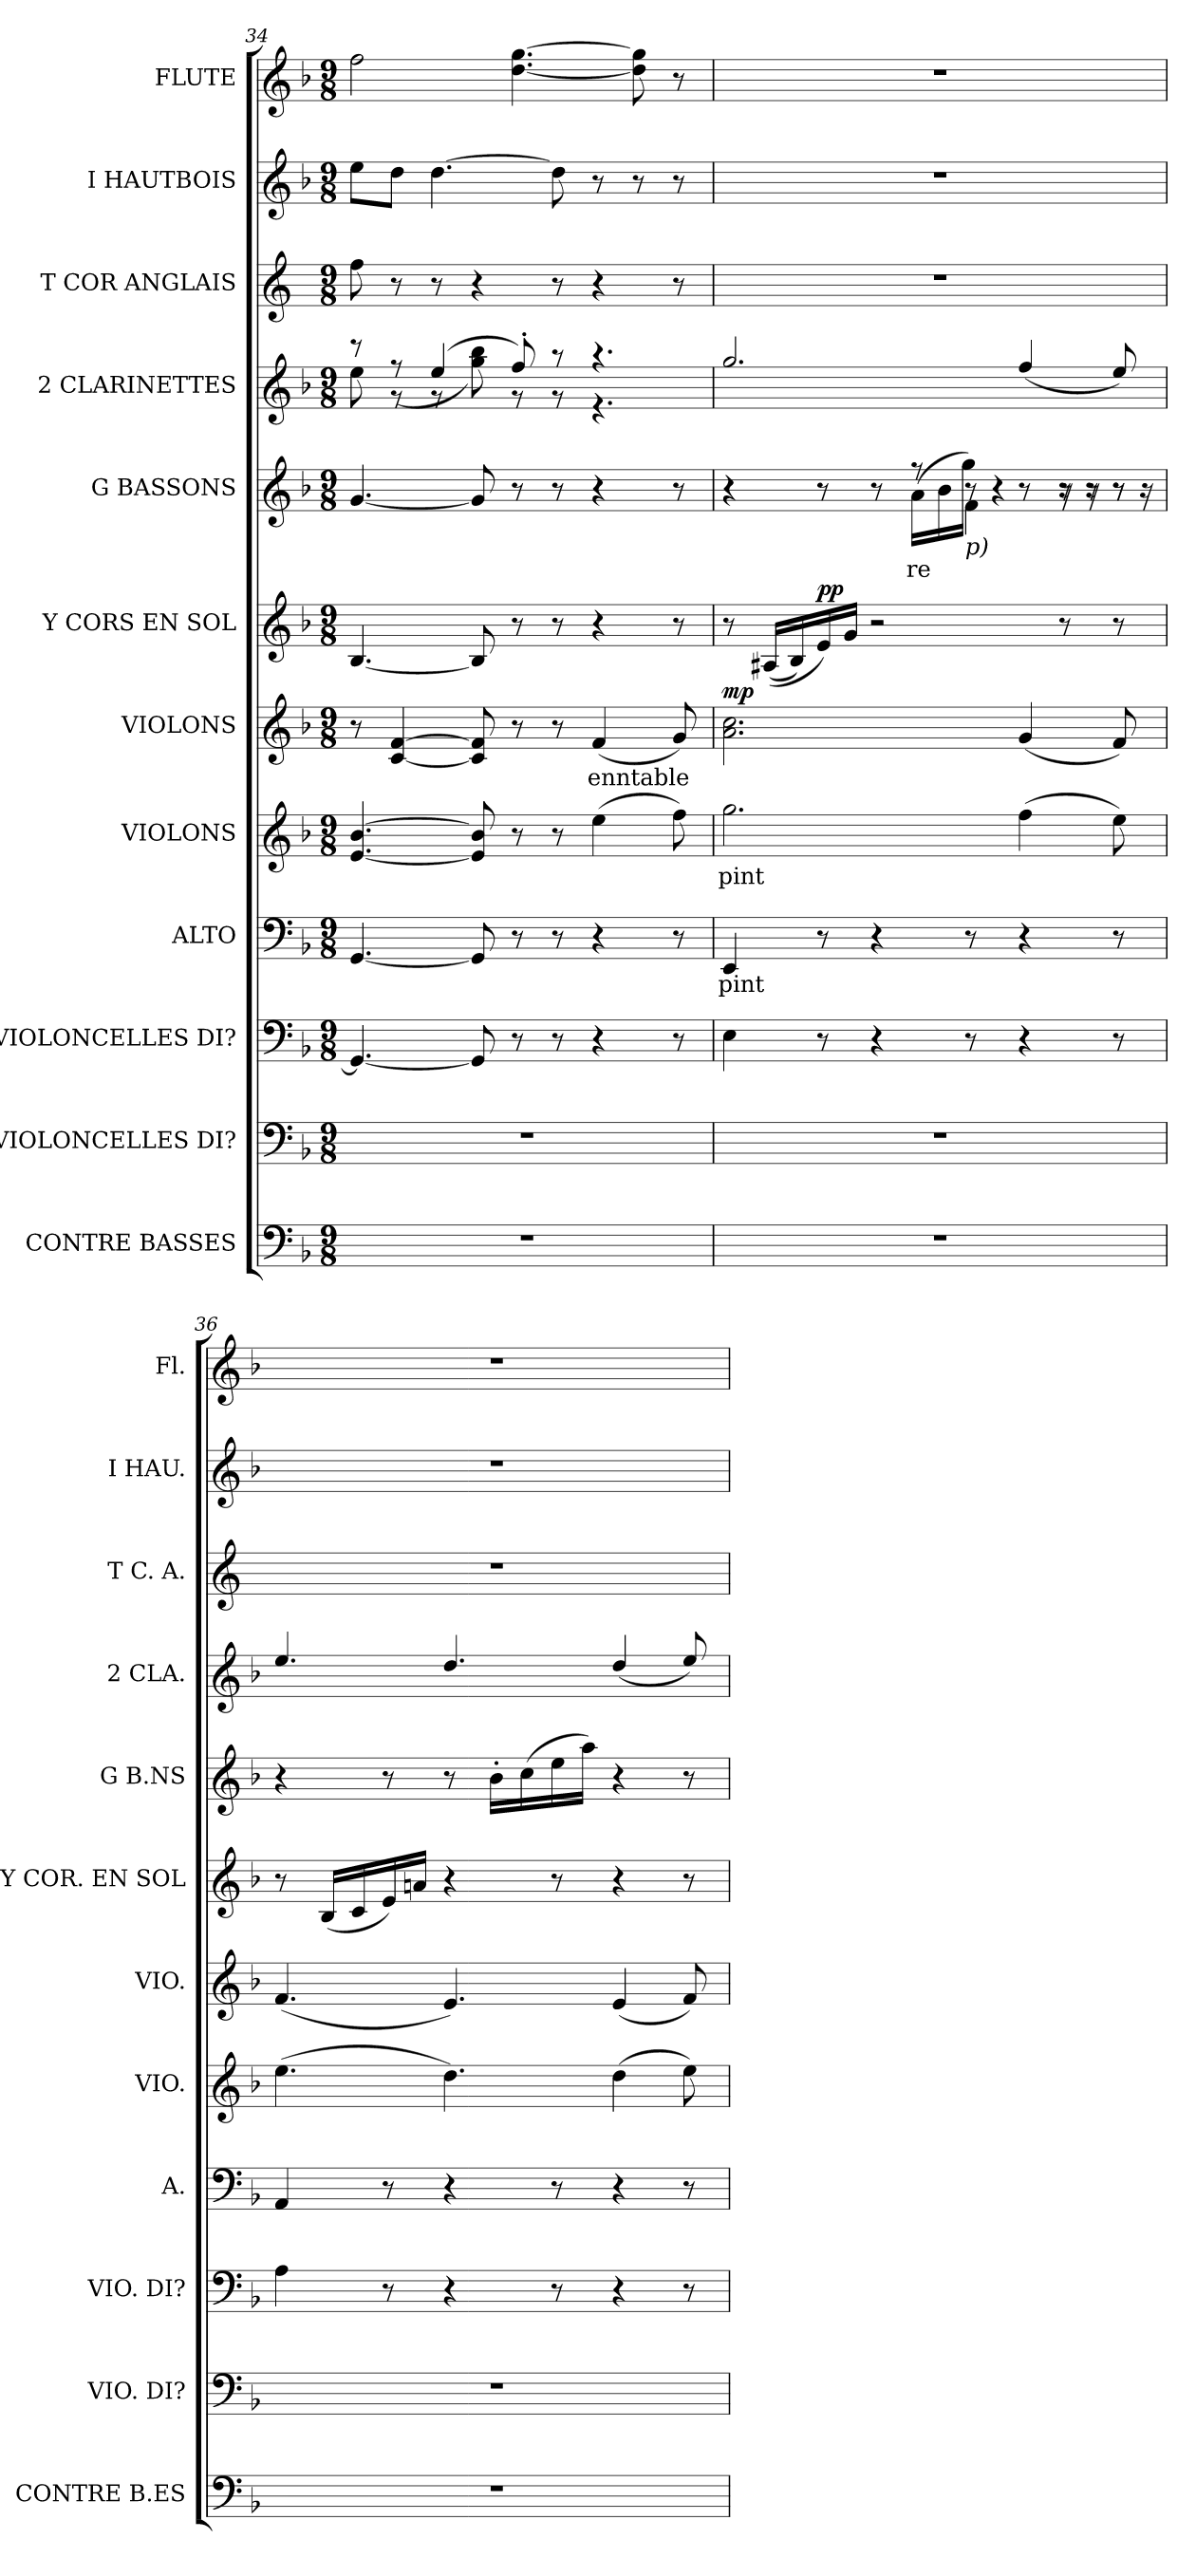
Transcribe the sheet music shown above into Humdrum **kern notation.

**kern	**kern	**kern	**kern	**text	**kern	**text	**kern	**text	**dynam	**kern	**text	**dynam	**kern	**text	**kern	**kern	**kern	**kern
*part12	*part11	*part10	*part9	*part9	*part8	*part8	*part7	*part7	*part7	*part6	*part6	*part6	*part5	*part5	*part4	*part3	*part2	*part1
*staff12	*staff11	*staff10	*staff9	*staff9	*staff8	*staff8	*staff7	*staff7	*staff7	*staff6	*staff6	*staff6	*staff5	*staff5	*staff4	*staff3	*staff2	*staff1
*I"CONTRE BASSES	*I"VIOLONCELLES DI?	*I"VIOLONCELLES DI?	*I"ALTO	*	*I"VIOLONS	*	*I"VIOLONS	*	*	*I"Y CORS EN SOL	*	*	*I"G BASSONS	*	*I"2 CLARINETTES	*I"T COR ANGLAIS	*I"I HAUTBOIS	*I"FLUTE
*I'CONTRE B.ES	*I'VIO. DI?	*I'VIO. DI?	*I'A.	*	*I'VIO.	*	*I'VIO.	*	*	*I'Y COR. EN SOL	*	*	*I'G B.NS	*	*I'2 CLA.	*I'T C. A.	*I'I HAU.	*I'Fl.
!!LO:PB:g=z
*clefF4	*clefF4	*clefF4	*clefF4	*	*clefG2	*	*clefG2	*	*	*clefG2	*	*	*clefG2	*	*clefG2	*clefG2	*clefG2	*clefG2
*	*	*	*	*	*	*	*	*	*	*	*	*	*	*	*	*ITrd4c7	*	*
*k[b-]	*k[b-]	*k[b-]	*k[b-]	*	*k[b-]	*	*k[b-]	*	*	*k[b-]	*	*	*k[b-]	*	*k[b-]	*k[b-]	*k[b-]	*k[b-]
*F:	*F:	*F:	*F:	*	*F:	*	*F:	*	*	*F:	*	*	*F:	*	*F:	*F:	*F:	*F:
*M9/8	*M9/8	*M9/8	*M9/8	*	*M9/8	*	*M9/8	*	*	*M9/8	*	*	*M9/8	*	*M9/8	*M9/8	*M9/8	*M9/8
=34	=34	=34	=34	=34	=34	=34	=34	=34	=34	=34	=34	=34	=34	=34	=34	=34	=34	=34
!LO:N:vis=1	!LO:N:vis=1	!	!	!	!	!	!	!	!	!	!	!	!	!	!	!	!	!
*	*	*	*	*	*	*	*	*	*	*	*	*	*	*	*^	*	*	*
8%9r	8%9r	4.GGi/_<	[<4.GGi/	.	[<4.ei/ [>4.b-i	.	8r	.	.	[<4.B-i/	.	.	[<4.gi/	.	8r	8eei\	8b-i\	8eei\L	2ffi\
.	.	.	.	.	.	.	[<4ci/ [>4fi	.	.	.	.	.	.	.	8r	(8r	8r	8ddi\J	.
.	.	.	.	.	.	.	.	.	.	.	.	.	.	.	(4eei/	8r	8r	[>4.ddi\	.
.	.	8GGi/]	8GGi/]	.	8ei/] 8b-i]	.	8ci/] 8fi]	.	.	8B-i/]	.	.	8gi/]	.	.	8ggi\ 8bb-i)	4r	.	.
.	.	8r	8r	.	8r	.	8r	.	.	8r	.	.	8r	.	8ff'i/)	8r	.	.	[<4.ddi\ [>4.ggi
.	.	8r	8r	.	8r	.	8r	.	.	8r	.	.	8r	.	8r	8r	8r	8ddi\]	.
!	!	!	!	!	!	!	!	!LO:LY:b:color=#000000	!	!	!	!	!	!	!	!	!	!	!
!	!	!	!	!	!	!	!	!	!	!	!LO:LY:b:color=#000000	!	!	!	!	!	!	!	!
.	.	4r	4r	.	(4eei\	.	(4fi/	enntable	.	4r	untabile	.	4r	.	4.r	4.r	4r	8r	.
.	.	.	.	.	.	.	.	.	.	.	.	.	.	.	.	.	.	8r	8ddi\] 8ggi]
.	.	8r	8r	.	8ffi\)	.	8gi/)	.	.	8r	.	.	8r	.	.	.	8r	8r	8r
*	*	*	*	*	*	*	*	*	*	*	*	*	*	*	*v	*v	*	*	*
=35	=35	=35	=35	=35	=35	=35	=35	=35	=35	=35	=35	=35	=35	=35	=35	=35	=35	=35
!LO:N:vis=1	!LO:N:vis=1	!	!	!	!	!	!	!	!	!	!	!	!	!	!	!	!	!
!	!	!	!	!LO:LY:b:color=#000000	!	!	!	!	!	!	!	!	!	!	!	!	!	!
!	!	!	!	!	!	!LO:LY:b:color=#000000	!	!	!	!	!	!	!	!	!	!LO:N:vis=1	!LO:N:vis=1	!LO:N:vis=1
*	*	*	*	*	*	*	*	*	*	*	*	*	*^	*	*	*	*	*
*	*	*	*	*	*	*	*	*	*	*	*	*	*	*^	*	*	*	*	*
8%9r	8%9r	4Ei\	4EEi/	pint	2.ggi\	pint	2.ai\ 2.cci	.	mp	8r	.	.	4r	4.ryy	4.ryy	.	2.ggi/	8%9r	8%9r	8%9r
.	.	.	.	.	.	.	.	.	.	((16A#Xi/LL	.	.	.	.	.	.	.	.	.	.
.	.	.	.	.	.	.	.	.	.	16B-i/)	.	.	.	.	.	.	.	.	.	.
.	.	8r	8r	.	.	.	.	.	.	16ei/)	.	pp	8r	.	.	.	.	.	.	.
.	.	.	.	.	.	.	.	.	.	16gi/JJ	.	.	.	.	.	.	.	.	.	.
.	.	4r	4r	.	.	.	.	.	.	2r	.	.	8r	8ryy	8ryy	.	.	.	.	.
!	!	!	!	!	!	!	!	!	!	!	!	!	!	!	!	!LO:LY:b:color=#000000	!	!	!	!
.	.	.	.	.	.	.	.	.	.	.	.	.	8r	8ryy	(16ai\LL	re	.	.	.	.
.	.	.	.	.	.	.	.	.	.	.	.	.	.	.	16b-i\	.	.	.	.	.
!	!	!	!	!	!	!	!	!	!	!	!	!	!LO:TX:b:i:t=p)	!	!	!	!	!	!	!
.	.	8r	8r	.	.	.	.	.	.	.	.	.	8r	4fi\	16ggi\JJ)	.	.	.	.	.
.	.	.	.	.	.	.	.	.	.	.	.	.	.	.	4r	.	.	.	.	.
.	.	4r	4r	.	(4ffi\	.	(4gi/	.	.	.	.	.	8r	.	.	.	(4ffi/	.	.	.
.	.	.	.	.	.	.	.	.	.	8r	.	.	16r	8r	.	.	.	.	.	.
.	.	.	.	.	.	.	.	.	.	.	.	.	8r	.	16r	.	.	.	.	.
.	.	8r	8r	.	8eei\)	.	8fi/)	.	.	8r	.	.	.	8r	8r	.	8eei/)	.	.	.
.	.	.	.	.	.	.	.	.	.	.	.	.	16r	.	.	.	.	.	.	.
*	*	*	*	*	*	*	*	*	*	*	*	*	*v	*v	*v	*	*	*	*	*
=36	=36	=36	=36	=36	=36	=36	=36	=36	=36	=36	=36	=36	=36	=36	=36	=36	=36	=36
!LO:N:vis=1	!LO:N:vis=1	!	!	!	!	!	!	!	!	!	!	!	!	!	!	!LO:N:vis=1	!LO:N:vis=1	!LO:N:vis=1
8%9r	8%9r	4Ai\	4AAi/	.	(4.eei\	.	(4.fi/	.	.	8r	.	.	4r	.	4.eei/	8%9r	8%9r	8%9r
.	.	.	.	.	.	.	.	.	.	(16B-i/LL	.	.	.	.	.	.	.	.
.	.	.	.	.	.	.	.	.	.	16ci/	.	.	.	.	.	.	.	.
.	.	8r	8r	.	.	.	.	.	.	16ei/)	.	.	8r	.	.	.	.	.
.	.	.	.	.	.	.	.	.	.	16ani/JJ	.	.	.	.	.	.	.	.
.	.	4r	4r	.	4.ddi\)	.	4.ei/)	.	.	4r	.	.	8r	.	4.ddi/	.	.	.
.	.	.	.	.	.	.	.	.	.	.	.	.	16b-'i\LL	.	.	.	.	.
.	.	.	.	.	.	.	.	.	.	.	.	.	(16cci\	.	.	.	.	.
.	.	8r	8r	.	.	.	.	.	.	8r	.	.	16eei\	.	.	.	.	.
.	.	.	.	.	.	.	.	.	.	.	.	.	16aai\JJ)	.	.	.	.	.
.	.	4r	4r	.	(4ddi\	.	(4ei/	.	.	4r	.	.	4r	.	(4ddi/	.	.	.
.	.	8r	8r	.	8eei\)	.	8fi/)	.	.	8r	.	.	8r	.	8eei/)	.	.	.
=	=	=	=	=	=	=	=	=	=	=	=	=	=	=	=	=	=	=
*-	*-	*-	*-	*-	*-	*-	*-	*-	*-	*-	*-	*-	*-	*-	*-	*-	*-	*-
